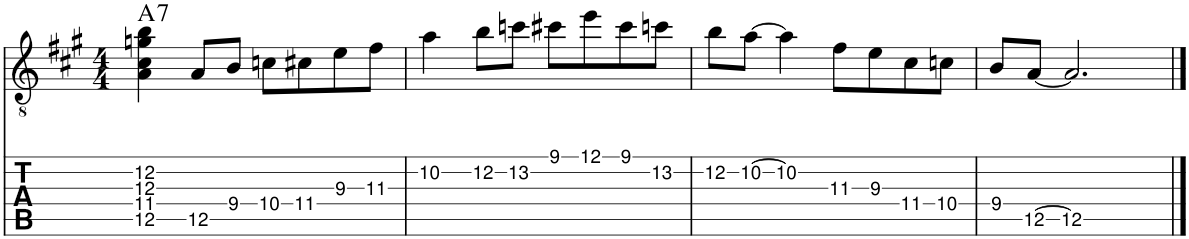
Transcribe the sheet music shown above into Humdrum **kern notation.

**kern	**kern	**harte
*part1	*part1	*part1
*staff2	*staff1	*
*I"Guitare classique	*	*
*I'Guit.	*	*
*stria6	*	*
*	*clefGv2	*
*k[f#c#g#]	*k[f#c#g#]	*
*M4/4	*M4/4	*
=1	=1	=1
!	!	!LO:H:kt=7
4A 4c# 4g 4b	4A\ 4c#\ 4gn\ 4b\	A:7
8AL	8A/L	.
8BJ	8B/J	.
8cL	8cn\L	.
8c#J	8c#X\	.
8eL	8e\	.
8f#J	8f#\J	.
=2	=2	=2
4a	4a\	.
8bL	8b\L	.
8ccJ	8ccn\J	.
8cc#L	8cc#X\L	.
8eeJ	8ee\	.
8cc#XL	8cc#\	.
8cc#XJ	8ccn\J	.
=3	=3	=3
8bL	8b\L	.
[8aJ	[8a\J	.
4a]	4a\]	.
8f#L	8f#\L	.
8eJ	8e\	.
8c#L	8c#\	.
8cJ	8cn\J	.
=4	=4	=4
8BL	8B/L	.
[8AJ	[8A/J	.
2.A]	2.A/]	.
==	==	==
*-	*-	*-
